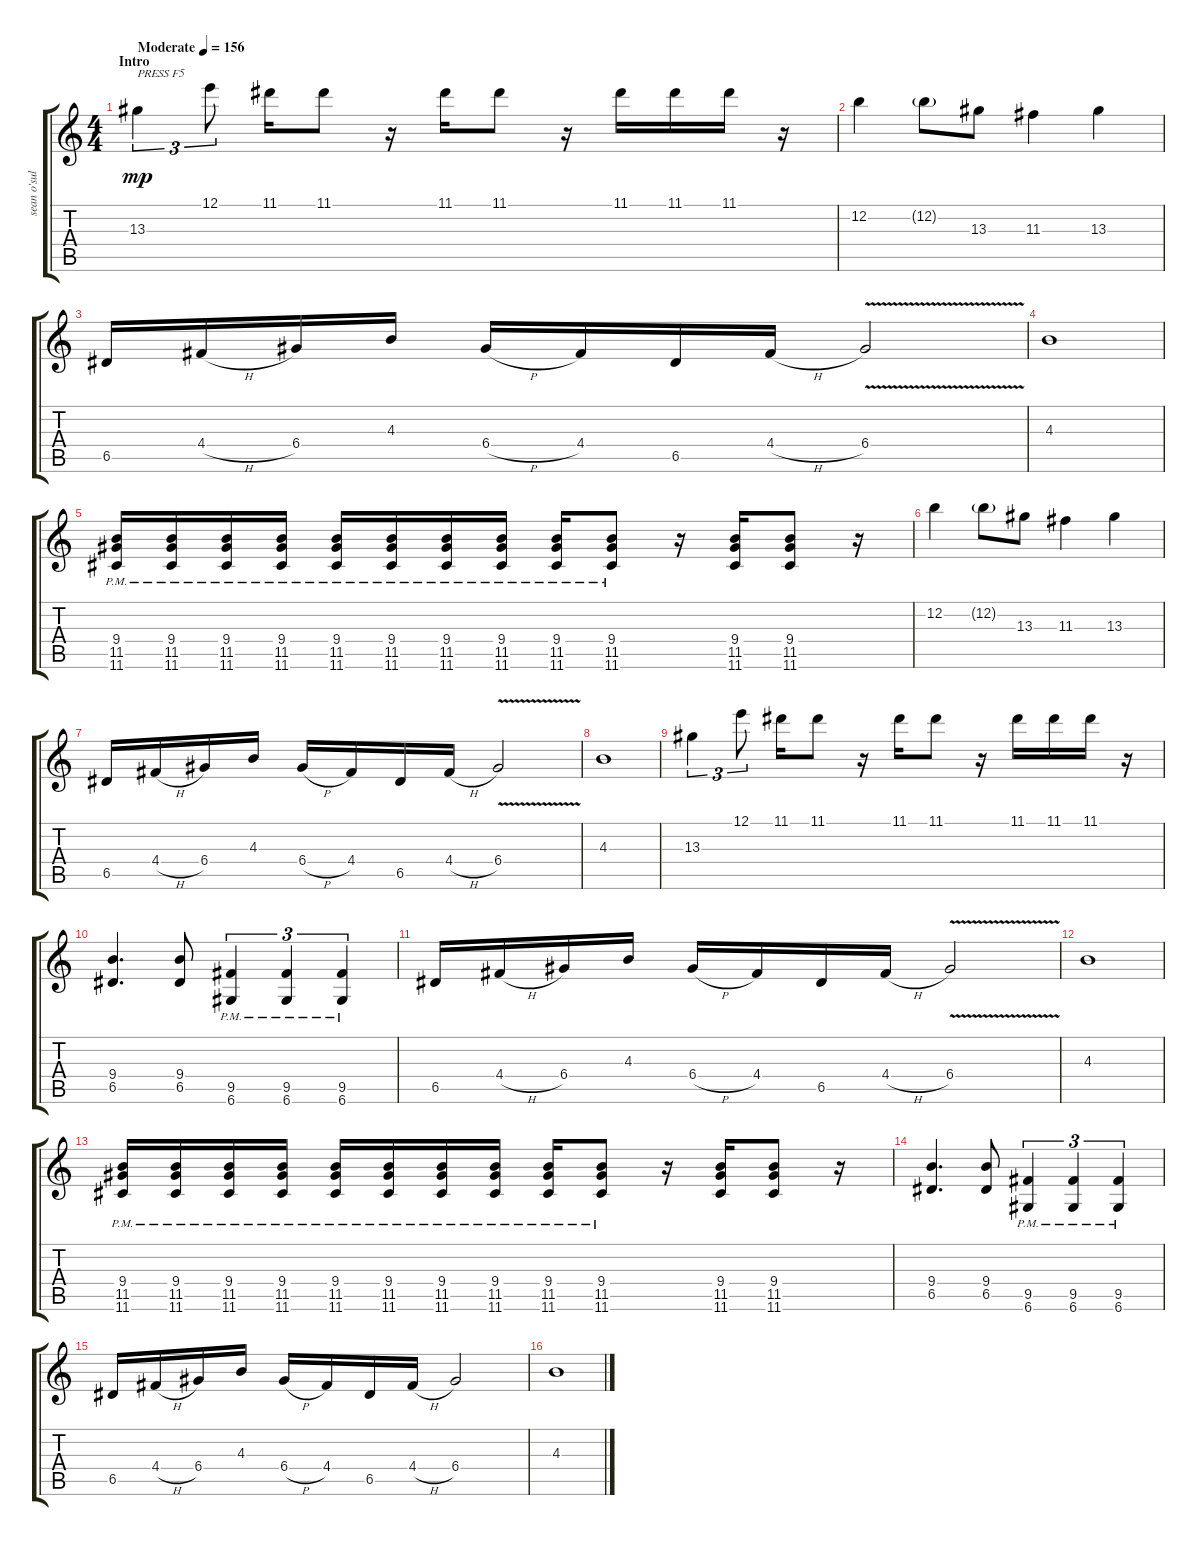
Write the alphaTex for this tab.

\track ("sean o'sullivan" "sean o'sul") {instrument distortionguitar}
\staff {score tabs}
\tuning (E4 B3 G3 D3 A2 D2) {hide}
\ts (4 4)
\section ("" "Intro")
\tempo (156 "Moderate")
\clef g2
\ks c
13.3.4{tu (3 2) txt "PRESS F5" dy mp instrument distortionguitar} 12.1.8{tu (3 2)} 11.1.16 11.1.8 r.16 11.1.16 11.1.8 r.16 11.1.16 11.1.16 11.1.16 r.16 |
12.2.4 12.2{g}.8 13.3.8 11.3.4 13.3.4 |
6.5.16 4.4{h}.16 6.4.16 4.3.16 6.4{h}.16 4.4.16 6.5.16 4.4{h}.16 6.4{v}.2 |
4.3.1 |
(9.4{pm} 11.5{pm} 11.6{pm}).16 (9.4{pm} 11.5{pm} 11.6{pm}).16 (9.4{pm} 11.5{pm} 11.6{pm}).16 (9.4{pm} 11.5{pm} 11.6{pm}).16 (9.4{pm} 11.5{pm} 11.6{pm}).16 (9.4{pm} 11.5{pm} 11.6{pm}).16 (9.4{pm} 11.5{pm} 11.6{pm}).16 (9.4{pm} 11.5{pm} 11.6{pm}).16 (9.4{pm} 11.5{pm} 11.6{pm}).16 (9.4{pm} 11.5{pm} 11.6{pm}).8 r.16 (9.4 11.5 11.6).16 (9.4 11.5 11.6).8 r.16 |
12.2.4 12.2{g}.8 13.3.8 11.3.4 13.3.4 |
6.5.16 4.4{h}.16 6.4.16 4.3.16 6.4{h}.16 4.4.16 6.5.16 4.4{h}.16 6.4{v}.2 |
4.3.1 |
13.3.4{tu (3 2)} 12.1.8{tu (3 2)} 11.1.16 11.1.8 r.16 11.1.16 11.1.8 r.16 11.1.16 11.1.16 11.1.16 r.16 |
(9.4 6.5).4{d} (9.4 6.5).8 (9.5{pm} 6.6{pm}).4{tu (3 2)} (9.5{pm} 6.6{pm}).4{tu (3 2)} (9.5{pm} 6.6{pm}).4{tu (3 2)} |
6.5.16 4.4{h}.16 6.4.16 4.3.16 6.4{h}.16 4.4.16 6.5.16 4.4{h}.16 6.4{v}.2 |
4.3.1 |
(9.4{pm} 11.5{pm} 11.6{pm}).16 (9.4{pm} 11.5{pm} 11.6{pm}).16 (9.4{pm} 11.5{pm} 11.6{pm}).16 (9.4{pm} 11.5{pm} 11.6{pm}).16 (9.4{pm} 11.5{pm} 11.6{pm}).16 (9.4{pm} 11.5{pm} 11.6{pm}).16 (9.4{pm} 11.5{pm} 11.6{pm}).16 (9.4{pm} 11.5{pm} 11.6{pm}).16 (9.4{pm} 11.5{pm} 11.6{pm}).16 (9.4{pm} 11.5{pm} 11.6{pm}).8 r.16 (9.4 11.5 11.6).16 (9.4 11.5 11.6).8 r.16 |
(9.4 6.5).4{d} (9.4 6.5).8 (9.5{pm} 6.6{pm}).4{tu (3 2)} (9.5{pm} 6.6{pm}).4{tu (3 2)} (9.5{pm} 6.6{pm}).4{tu (3 2)} |
6.5.16 4.4{h}.16 6.4.16 4.3.16 6.4{h}.16 4.4.16 6.5.16 4.4{h}.16 6.4.2 |
4.3.1
